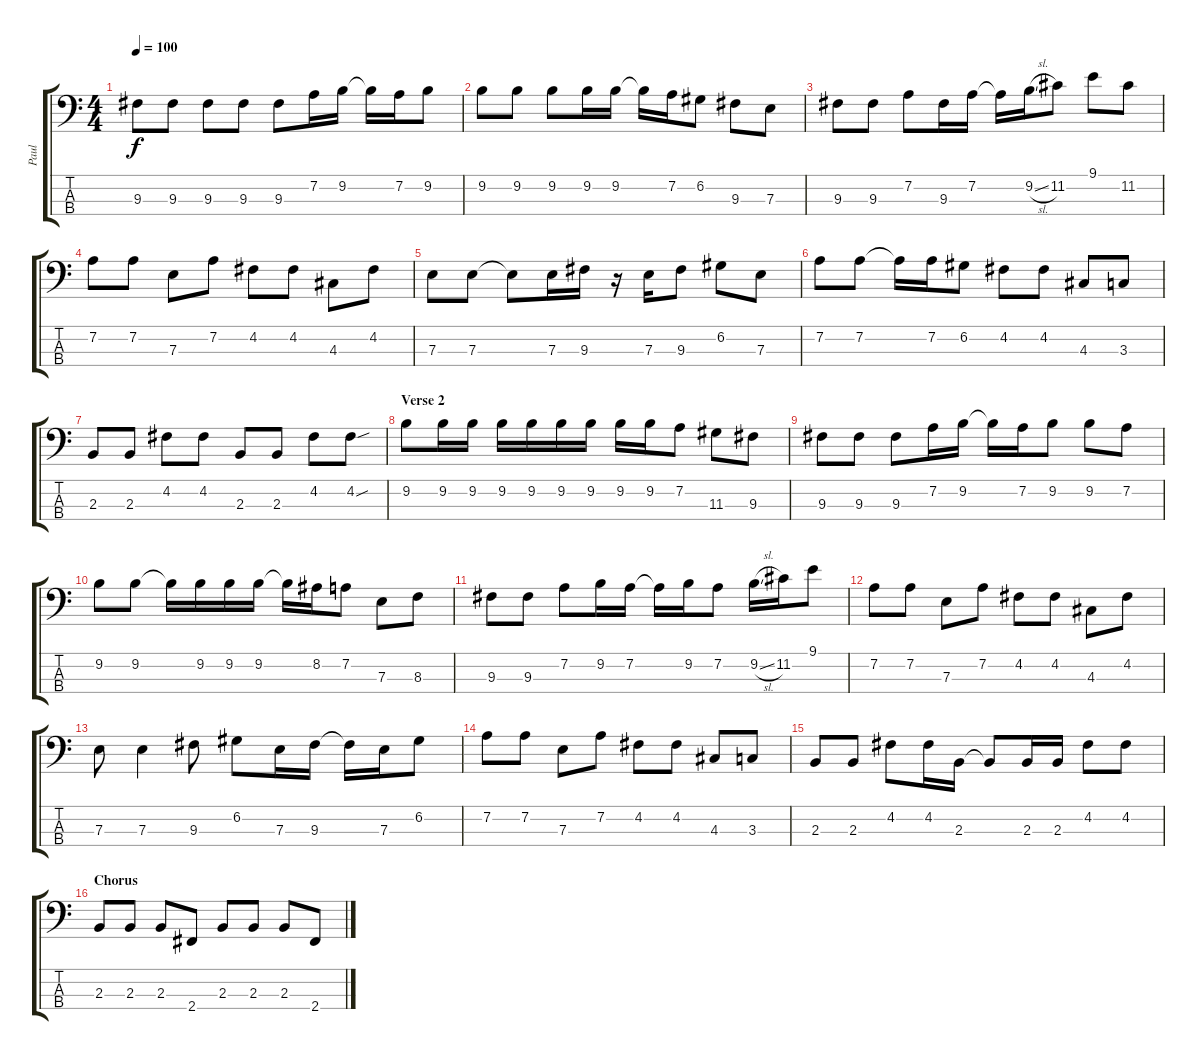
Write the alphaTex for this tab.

\track ("Paul " "Paul ") {instrument electricbasspick}
\staff {score tabs}
\tuning (G2 D2 A1 E1) {hide}
\ts (4 4)
\tempo 100
\clef f4
\ks c
9.3.8{dy f} 9.3.8 9.3.8 9.3.8 9.3.8 7.2.16 9.2.16 9.2{t}.16 7.2.16 9.2.8 |
9.2.8 9.2.8 9.2.8 9.2.16 9.2.16 9.2{t}.16 7.2.16 6.2.8 9.3.8 7.3.8 |
9.3.8 9.3.8 7.2.8 9.3.16 7.2.16 7.2{t}.16 9.2{sl}.16 11.2.8 9.1.8 11.2.8 |
7.2.8 7.2.8 7.3.8 7.2.8 4.2.8 4.2.8 4.3.8 4.2.8 |
7.3.8 7.3.8 7.3{t}.8 7.3.16 9.3.16 r.16 7.3.16 9.3.8 6.2.8 7.3.8 |
7.2.8 7.2.8 7.2{t}.16 7.2.16 6.2.8 4.2.8 4.2.8 4.3.8 3.3.8 |
2.3.8 2.3.8 4.2.8 4.2.8 2.3.8 2.3.8 4.2.8 4.2{sou}.8 |
\section ("" "Verse 2")
9.2.8 9.2.16 9.2.16 9.2.16 9.2.16 9.2.16 9.2.16 9.2.16 9.2.16 7.2.8 11.3.8 9.3.8 |
9.3.8 9.3.8 9.3.8 7.2.16 9.2.16 9.2{t}.16 7.2.16 9.2.8 9.2.8 7.2.8 |
9.2.8 9.2.8 9.2{t}.16 9.2.16 9.2.16 9.2.16 9.2{t}.16 8.2.16 7.2.8 7.3.8 8.3.8 |
9.3.8 9.3.8 7.2.8 9.2.16 7.2.16 7.2{t}.16 9.2.16 7.2.8 9.2{sl}.16 11.2.16 9.1.8 |
7.2.8 7.2.8 7.3.8 7.2.8 4.2.8 4.2.8 4.3.8 4.2.8 |
7.3.8 7.3.4 9.3.8 6.2.8 7.3.16 9.3.16 9.3{t}.16 7.3.16 6.2.8 |
7.2.8 7.2.8 7.3.8 7.2.8 4.2.8 4.2.8 4.3.8 3.3.8 |
2.3.8 2.3.8 4.2.8 4.2.16 2.3.16 2.3{t}.8 2.3.16 2.3.16 4.2.8 4.2.8 |
\section ("" "Chorus")
2.3.8 2.3.8 2.3.8 2.4.8 2.3.8 2.3.8 2.3.8 2.4.8
